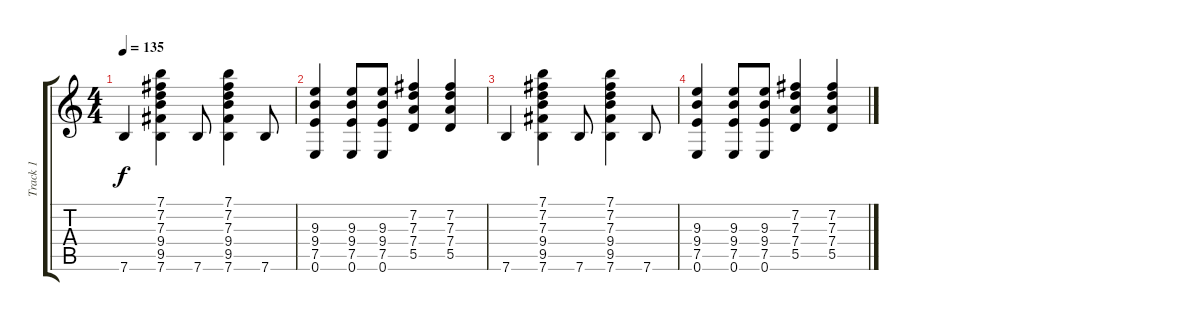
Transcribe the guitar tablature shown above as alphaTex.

\track ("Track 1" "Track 1") {instrument acousticguitarnylon}
\staff {score tabs}
\tuning (E4 B3 G3 D3 A2 E2) {hide}
\ts (4 4)
\tempo 135
\clef g2
\ks c
7.6.4{dy f} (7.1 7.2 7.3 9.4 9.5 7.6).4 7.6.8 (7.1 7.2 7.3 9.4 9.5 7.6).4 7.6.8 |
(9.3 9.4 7.5 0.6).4 (9.3 9.4 7.5 0.6).8 (9.3 9.4 7.5 0.6).8 (7.2 7.3 7.4 5.5).4 (7.2 7.3 7.4 5.5).4 |
7.6.4 (7.1 7.2 7.3 9.4 9.5 7.6).4 7.6.8 (7.1 7.2 7.3 9.4 9.5 7.6).4 7.6.8 |
(9.3 9.4 7.5 0.6).4 (9.3 9.4 7.5 0.6).8 (9.3 9.4 7.5 0.6).8 (7.2 7.3 7.4 5.5).4 (7.2 7.3 7.4 5.5).4
